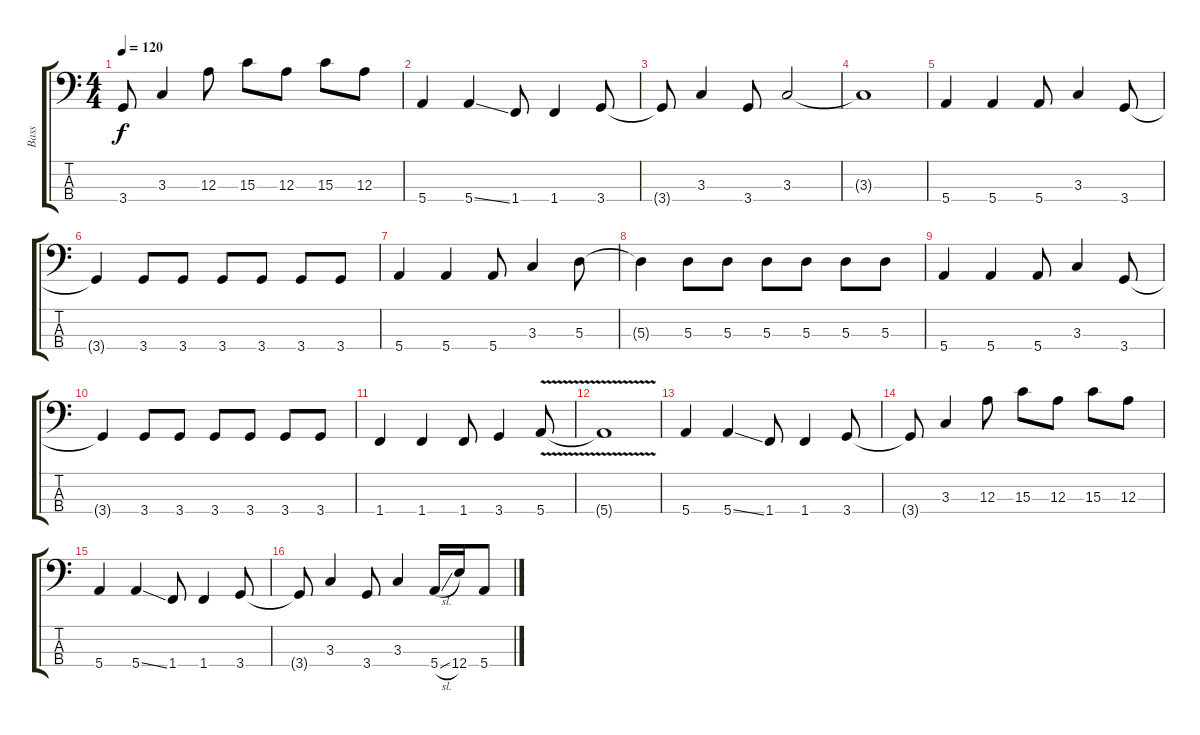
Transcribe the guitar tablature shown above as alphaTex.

\track ("Bass" "Bass") {instrument electricbassfinger}
\staff {score tabs}
\tuning (G2 D2 A1 E1) {hide}
\ts (4 4)
\tempo 120
\clef f4
\ks c
3.4{t}.8{dy f} 3.3.4 12.3.8 15.3.8 12.3.8 15.3.8 12.3.8 |
5.4.4 5.4{ss}.4 1.4.8 1.4.4 3.4.8 |
3.4{t}.8 3.3.4 3.4.8 3.3.2 |
3.3{t}.1 |
5.4.4 5.4.4 5.4.8 3.3.4 3.4.8 |
3.4{t}.4 3.4.8 3.4.8 3.4.8 3.4.8 3.4.8 3.4.8 |
5.4.4 5.4.4 5.4.8 3.3.4 5.3.8 |
5.3{t}.4 5.3.8 5.3.8 5.3.8 5.3.8 5.3.8 5.3.8 |
5.4.4 5.4.4 5.4.8 3.3.4 3.4.8 |
3.4{t}.4 3.4.8 3.4.8 3.4.8 3.4.8 3.4.8 3.4.8 |
1.4.4 1.4.4 1.4.8 3.4.4 5.4{v}.8 |
5.4{t}.1 |
5.4.4 5.4{ss}.4 1.4.8 1.4.4 3.4.8 |
3.4{t}.8 3.3.4 12.3.8 15.3.8 12.3.8 15.3.8 12.3.8 |
5.4.4 5.4{ss}.4 1.4.8 1.4.4 3.4.8 |
3.4{t}.8 3.3.4 3.4.8 3.3.4 5.4{sl}.16 12.4.16 5.4.8
